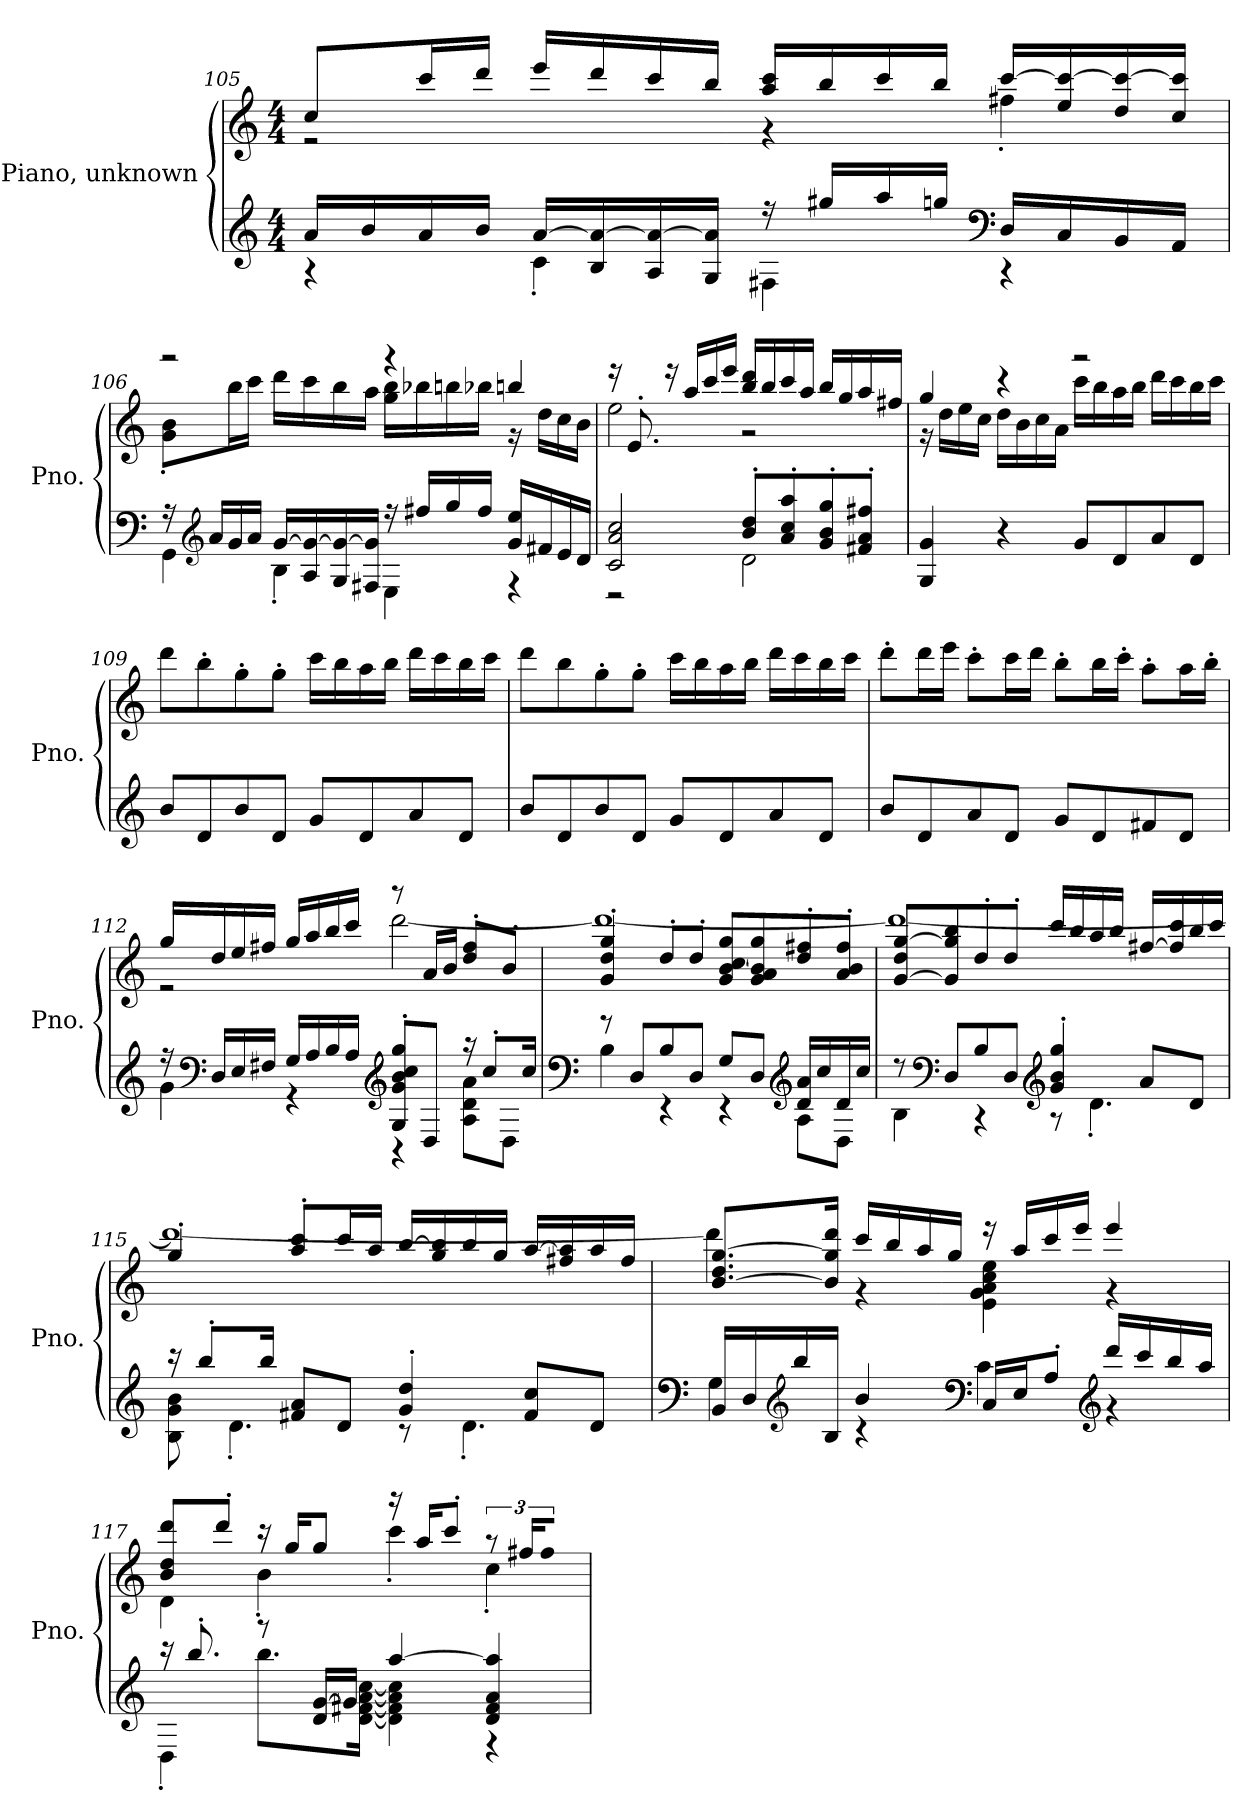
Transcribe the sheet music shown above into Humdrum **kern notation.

**kern	**kern
*part1	*part1
*staff2	*staff1
*I"Piano, unknown	*
*I'Pno.	*
!!LO:LB:g=z
*clefG2	*clefG2
*k[]	*k[]
*M4/4	*M4/4
=105	=105
*^	*^
16a/LL	4r	8cc/L	2r
16b/	.	.	.
16a/	.	16ccc/L	.
16b/JJ	.	16ddd/JJ	.
[16a/LL	4c'\	16eee/LL	.
16B/ 16a/_	.	16ddd/	.
16A/ 16a/_	.	16ccc/	.
16G/ 16a/]JJ	.	16bb/JJ	.
16r	4F#X\	16aa/ 16ccc/LL	4r
16gg#X/LL	.	16bb/	.
16aa/	.	16ccc/	.
16ggn/JJ	.	16bb/JJ	.
*clefF4	*	*	*
16D/LL	4r	[16ccc/LL	4ff#X'\
16C/	.	16ee/ 16ccc/_	.
16BB/	.	16dd/ 16ccc/_	.
16AA/JJ	.	16cc/ 16ccc/]JJ	.
!!LO:LB:g=z	!!
=106	=106	=106	=106
16r	4GG\	2r	8g\' 8b\'L
*clefG2	*	*	*
16a/LL	.	.	.
16g/	.	.	16bb\L
16a/JJ	.	.	16ccc\JJ
[16g/LL	4B'\	.	16ddd\LL
16A/ 16g/_	.	.	16ccc\
16G/ 16g/_	.	.	16bb\
16F#X/ 16g/]JJ	.	.	16aa\JJ
16r	4E\	4r	16gg\ 16bb\LL
16ff#X/LL	.	.	16bb-X\
16gg/	.	.	16bbn\
16ff#/JJ	.	.	16bb-X\JJ
16g/ 16ee/LL	4r	4bbn/	16r
16f#X/	.	.	16dd\LL
16e/	.	.	16cc\
16d/JJ	.	.	16b\JJ
=107	=107	=107	=107
2c/ 2a/ 2cc/	2r	16r	2ee\
.	.	8.e'/	.
.	.	16r	.
.	.	16aa/LL	.
.	.	16ccc/	.
.	.	16eee/JJ	.
8b/' 8dd/'L	2d\	16bb/ 16ddd/LL	2r
.	.	16bb/	.
8a/' 8cc/' 8aa/'	.	16ccc/	.
.	.	16aa/JJ	.
8g/' 8b/' 8gg/'	.	16bb/LL	.
.	.	16gg/	.
8f#X/' 8a/' 8ff#X/'J	.	16aa/	.
.	.	16ff#X/JJ	.
*v	*v	*	*
!!LO:LB:g=z	!!
=108	=108	=108
4G/ 4g/	4gg/	16r
.	.	16dd\LL
.	.	16ee\
.	.	16cc\JJ
4r	4r	16dd\LL
.	.	16b\
.	.	16cc\
.	.	16a\JJ
8g/L	2r	16ccc\LL
.	.	16bb\
8d/	.	16aa\
.	.	16bb\JJ
8a/	.	16ddd\LL
.	.	16ccc\
8d/J	.	16bb\
.	.	16ccc\JJ
*	*v	*v
=109	=109
8b/L	8ddd\L
8d/	8bb'\
8b/	8gg'\
8d/J	8gg'\J
8g/L	16ccc\LL
.	16bb\
8d/	16aa\
.	16bb\JJ
8a/	16ddd\LL
.	16ccc\
8d/J	16bb\
.	16ccc\JJ
!!LO:PB:g=z
=110	=110
8b/L	8ddd\L
8d/	8bb\
8b/	8gg'\
8d/J	8gg'\J
8g/L	16ccc\LL
.	16bb\
8d/	16aa\
.	16bb\JJ
8a/	16ddd\LL
.	16ccc\
8d/J	16bb\
.	16ccc\JJ
=111	=111
8b/L	8ddd'\L
8d/	16ddd\L
.	16eee\JJ
8a/	8ccc'\L
8d/J	16ccc\L
.	16ddd\JJ
8g/L	8bb'\L
8d/	16bb\L
.	16ccc'\JJ
8f#X/	8aa'\L
8d/J	16aa\L
.	16bb'\JJ
!!LO:LB:g=z
=112	=112
*^	*^
16r	4g\	16gg/LL	2r
*clefF4	*	*	*
16D/LL	.	16dd/	.
16E/	.	16ee/	.
16F#X/JJ	.	16ff#X/JJ	.
16G/LL	4r	16gg/LL	.
16A/	.	16aa/	.
16B/	.	16bb/	.
16A/JJ	.	16ccc/JJ	.
*clefG2	*	*	*
8G/' 8g/' 8b/' 8cc/' 8gg/'L	4r	8r	[2ddd\
8D/J	.	16a/LL	.
.	.	16b/JJ	.
16r	8A\ 8d\ 8a\L	8dd/' 8ff#/'L	.
8cc'/L	.	.	.
.	8D\J	8b'/J	.
16cc/Jk	.	.	.
=113	=113	=113	=113
*clefF4	*	*	*
8r	4B\	4g/' 4dd/' 4gg/'	1ddd_
8D/L	.	.	.
8B/	4r	8dd'/L	.
8D/J	.	8dd'/J	.
8G/L	4r	8g/ [8b/ 8cc/ 8gg/L	.
8D/J	.	8g/ 8a/ 8b/] 8gg/	.
*clefG2	*	*	*
16d/ 16a/LL	8A\L	8dd/' 8ff#X/'	.
16cc/	.	.	.
16d/	8D\J	8a/' 8b/' 8ff#/'J	.
16cc/JJ	.	.	.
!!LO:LB:g=z	!!
=114	=114	=114	=114
8r	4B\	[8g/ 8dd/ [8gg/L	1ddd_
*clefF4	*	*	*
8D/L	.	8g/] 8gg/] 8bb/	.
8B/	4r	8dd'/	.
8D/J	.	8dd'/J	.
*clefG2	*	*	*
4g/' 4b/' 4gg/'	8r	16ccc/LL	.
.	.	16bb/	.
.	4.d'\	16aa/	.
.	.	16bb/JJ	.
8a/L	.	[16ff#X/LL	.
.	.	16ff#/] 16ccc/	.
8d/J	.	16bb/	.
.	.	16ccc/JJ	.
=115	=115	=115	=115
16r	8B\ 8g\ 8b\	4gg'/	1ddd_
8bb'/L	.	.	.
.	4.d'\	.	.
16bb/Jk	.	.	.
8f#X/ 8a/L	.	8aa/' 8ccc/'L	.
8d/J	.	16ccc/L	.
.	.	16aa/JJ	.
4g/' 4dd/'	8r	[16bb/LL	.
.	.	16gg/ 16bb/]	.
.	4.d'\	16bb/	.
.	.	16gg/JJ	.
8f#/ 8cc/L	.	[16aa/LL	.
.	.	16ff#X/ 16aa/]	.
8d/J	.	16aa/	.
.	.	16ff#/JJ	.
!!LO:LB:g=z	!!
=116	=116	=116	=116
*clefF4	*	*	*
16BB/LL	4G\	[8.b/ 8.dd/ [8.gg/L	4ddd\]
16D/	.	.	.
*clefG2	*	*	*
16bb/	.	.	.
16B/JJ	.	16b/] 16gg/] 16ddd/Jk	.
4b/	4r	16ccc/LL	4r
.	.	16bb/	.
.	.	16aa/	.
.	.	16gg/JJ	.
*clefF4	*	*	*
16C/LL	4c\	16r	4e\ 4g\ 4a\ 4cc\ 4ee\
16E/J	.	16aa/LL	.
8A'/J	.	16ccc/	.
.	.	16eee/JJ	.
*clefG2	*	*	*
16ddd/LL	4r	4eee/	4r
16ccc/	.	.	.
16bb/	.	.	.
16aa/JJ	.	.	.
=117	=117	=117	=117
16r	4D'\	8b/ 8dd/ 8ddd/L	4d\
8.bb'/	.	.	.
.	.	8ddd'/J	.
8r	8.bb\L	16r	4b'\
.	.	16gg/KL	.
16d/ [16g/LL	.	8gg/J	.
16g/JJ]	[16d\ [16f#X\ [16a\ [16cc\Jk	.	.
[4aa/	4d\] 4f#\] 4a\] 4cc\]	16r	4ccc'\
.	.	16aa/KL	.
.	.	8ccc'/J	.
4d/ 4f#/ 4a/ 4aa/]	4r	12r	4cc'\
.	.	24ff#X/KL	.
.	.	8ff#/J	.
*v	*v	*	*
*	*v	*v
=	=
*-	*-
